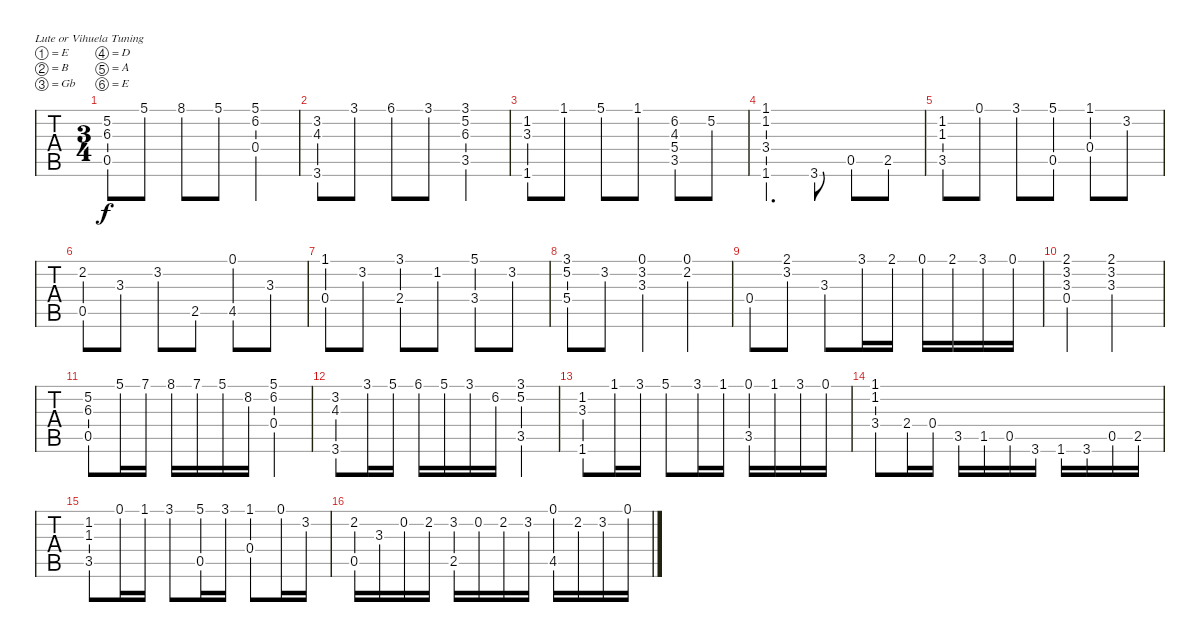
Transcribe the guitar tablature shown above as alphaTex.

\bracketExtendMode groupsimilarinstruments
\singleTrackTrackNamePolicy hidden
\multiTrackTrackNamePolicy hidden
\firstSystemTrackNameOrientation horizontal
\otherSystemsTrackNameOrientation horizontal
\track ("Guitar Standard" "Guitar Sta") {instrument acousticguitarsteel}
\staff {tabs}
\tuning (E4 B3 Gb3 D3 A2 E2)
\ts (3 4)
\tempo (120 hide)
\clef g2
\ks c
(5.2 6.3 0.5).8{dy f} 5.1.8 8.1.8 5.1.8 (5.1 6.2 0.4).4 |
(3.2 4.3 3.6).8 3.1.8 6.1.8 3.1.8 (3.1 5.2 6.3 3.5).4 |
(1.2 3.3 1.6).8 1.1.8 5.1.8 1.1.8 (6.2 4.3 5.4 3.5).8 5.2.8 |
(1.1 1.2 3.4 1.6).4{d} 3.6.8 0.5.8 2.5.8 |
(1.2 1.3 3.5).8 0.1.8 3.1.8 (5.1 0.5).8 (1.1 0.4).8 3.2.8 |
(2.2 0.5).8 3.3.8 3.2.8 2.5.8 (0.1 4.5).8 3.3.8 |
(1.1 0.4).8 3.2.8 (3.1 2.4).8 1.2.8 (5.1 3.4).8 3.2.8 |
(3.1 5.2 5.4).8 3.2.8 (0.1 3.2 3.3).4 (0.1 2.2).4 |
0.4.8 (2.1 3.2).8 3.3.8 3.1.16 2.1.16 0.1.16 2.1.16 3.1.16 0.1.16 |
(2.1 3.2 3.3 0.4).4 (2.1 3.2 3.3).2 |
(5.2 6.3 0.5).8 5.1.16 7.1.16 8.1.16 7.1.16 5.1.16 8.2.16 (5.1 6.2 0.4).4 |
(3.2 4.3 3.6).8 3.1.16 5.1.16 6.1.16 5.1.16 3.1.16 6.2.16 (3.1 5.2 3.5).4 |
(1.2 3.3 1.6).8 1.1.16 3.1.16 5.1.8 3.1.16 1.1.16 (0.1 3.5).16 1.1.16 3.1.16 0.1.16 |
(1.1 1.2 3.4).8 2.4.16 0.4.16 3.5.16 1.5.16 0.5.16 3.6.16 1.6.16 3.6.16 0.5.16 2.5.16 |
(1.2 1.3 3.5).8 0.1.16 1.1.16 3.1.8 (5.1 0.5).16 3.1.16 (1.1 0.4).8 0.1.16 3.2.16 |
(2.2 0.5).16 3.3.16 0.2.16 2.2.16 (3.2 2.5).16 0.2.16 2.2.16 3.2.16 (0.1 4.5).16 2.2.16 3.2.16 0.1.16
